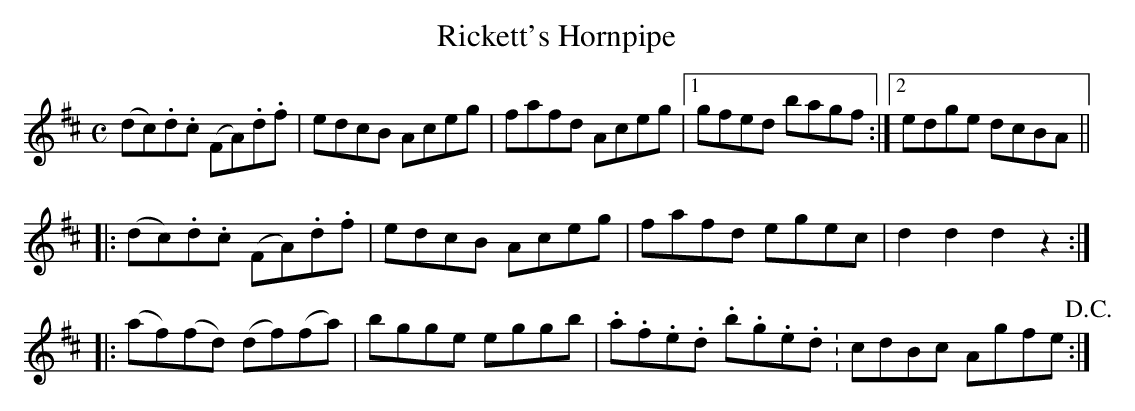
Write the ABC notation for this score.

X:1
T:Rickett's Hornpipe
M:C
L:1/8
K:D
(dc).d.c (FA).d.f|edcB Aceg|fafd Aceg|1gfed bagf:|2 edge dcBA||
|:(dc).d.c (FA).d.f|edcB Aceg|fafd egec|d2d2d2z2:|
|:(af)(fd) (df)(fa)|bgge eggb|.a.f.e.d. b.g.e.d.|cdBc Agfe!D.C.!:|
